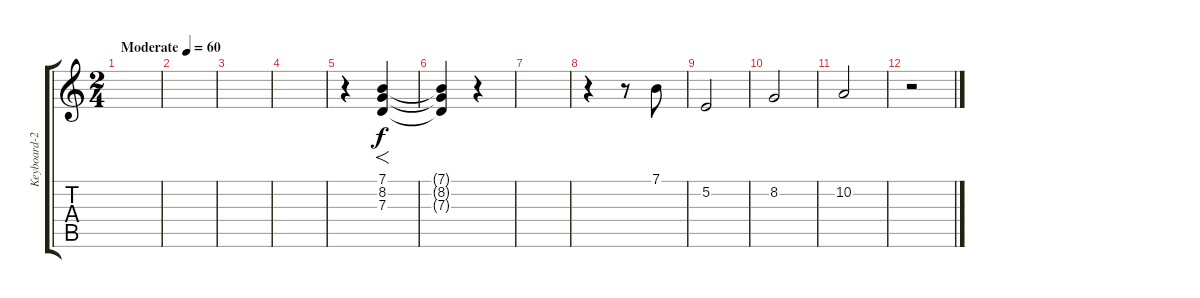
\track ("Keyboard-2" "Keyboard-2") {instrument stringensemble2}
\staff {score tabs}
\tuning (E4 B3 G3 D3 A2 E2) {hide}
\ts (2 4)
\tempo (60 "Moderate")
\clef g2
\ks c
|
|
|
|
r.4 (7.1 8.2 7.3).4{f} |
(7.1{t} 8.2{t} 7.3{t}).4 r.4 |
|
r.4 r.8 7.1.8{volume 16} |
5.2.2{volume 16} |
8.2.2{txt "" volume 16} |
10.2.2{volume 16} |
r.2
